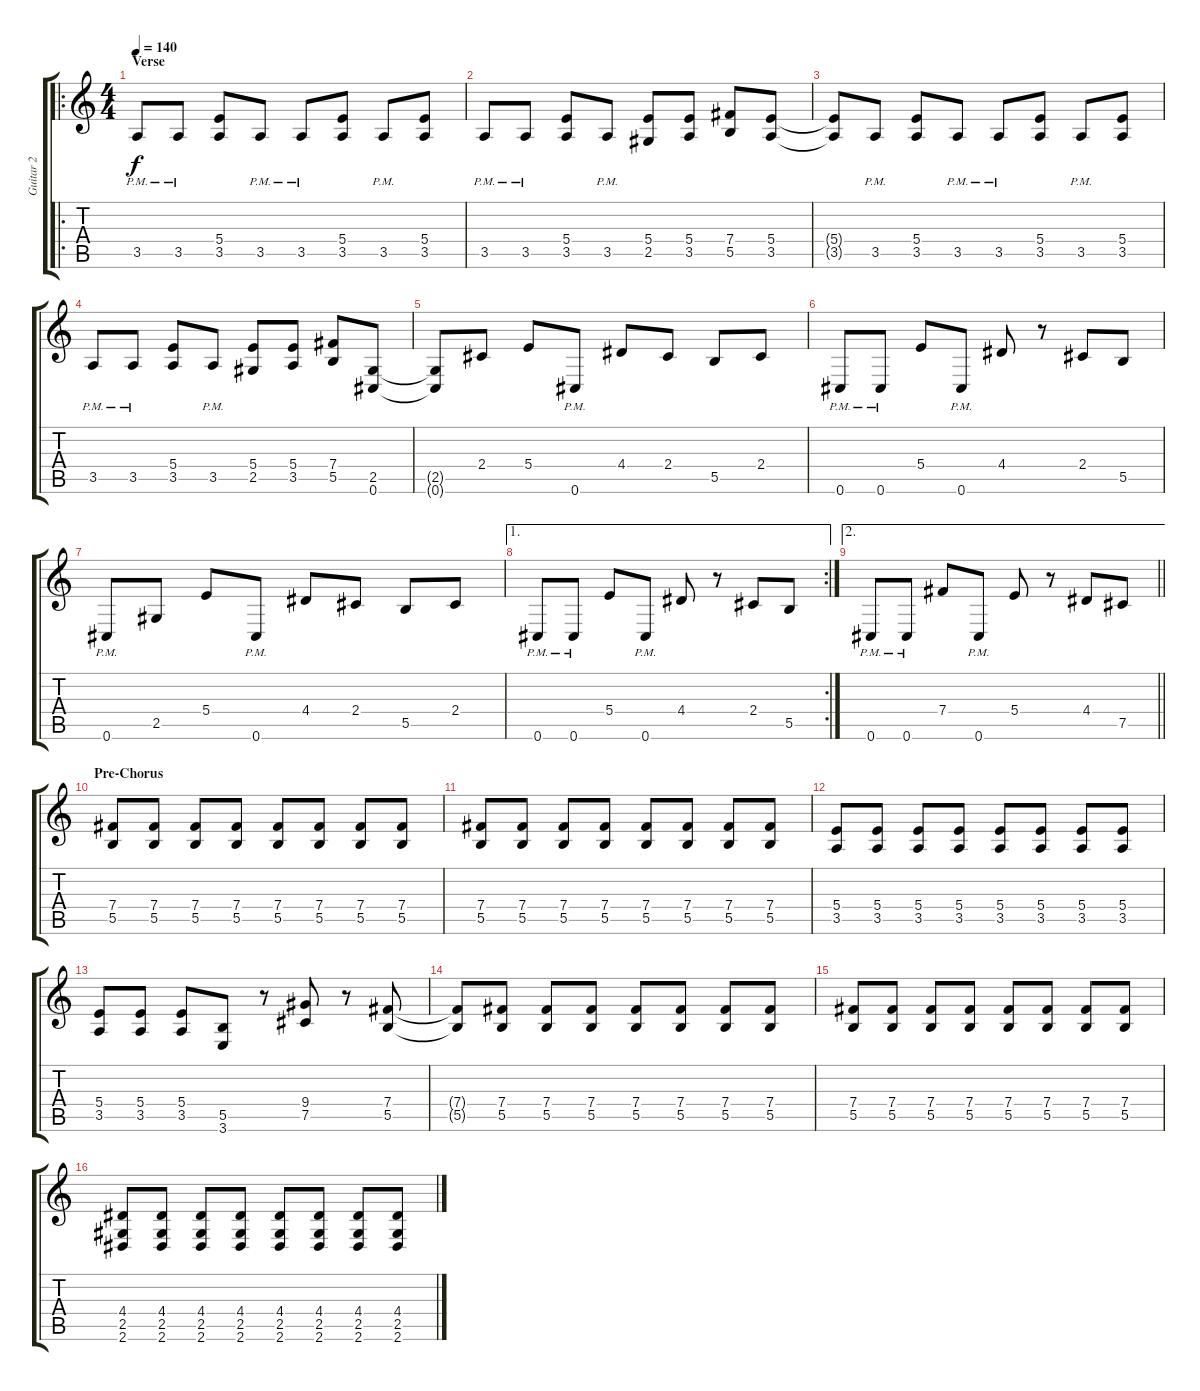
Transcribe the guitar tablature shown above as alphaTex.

\track ("Guitar 2" "Guitar 2") {instrument overdrivenguitar}
\staff {score tabs}
\tuning (Db4 Ab3 E3 B2 Gb2 Db2) {hide}
\ro
\ts (4 4)
\section ("" "Verse")
\tempo 140
\clef g2
\ks c
3.5{pm}.8{dy f} 3.5{pm}.8 (5.4 3.5).8 3.5{pm}.8 3.5{pm}.8 (5.4 3.5).8 3.5{pm}.8 (5.4 3.5).8 |
3.5{pm}.8 3.5{pm}.8 (5.4 3.5).8 3.5{pm}.8 (5.4 2.5).8 (5.4 3.5).8 (7.4 5.5).8 (5.4 3.5).8 |
(5.4{t} 3.5{t}).8 3.5{pm}.8 (5.4 3.5).8 3.5{pm}.8 3.5{pm}.8 (5.4 3.5).8 3.5{pm}.8 (5.4 3.5).8 |
3.5{pm}.8 3.5{pm}.8 (5.4 3.5).8 3.5{pm}.8 (5.4 2.5).8 (5.4 3.5).8 (7.4 5.5).8 (2.5 0.6).8 |
(2.5{t} 0.6{t}).8 2.4.8 5.4.8 0.6{pm}.8 4.4.8 2.4.8 5.5.8 2.4.8 |
0.6{pm}.8 0.6{pm}.8 5.4.8 0.6{pm}.8 4.4.8 r.8 2.4.8 5.5.8 |
0.6{pm}.8 2.5.8 5.4.8 0.6{pm}.8 4.4.8 2.4.8 5.5.8 2.4.8 |
\ae 1
\rc 2
0.6{pm}.8 0.6{pm}.8 5.4.8 0.6{pm}.8 4.4.8 r.8 2.4.8 5.5.8 |
\ae 2
\barLineRight lightlight
0.6{pm}.8 0.6{pm}.8 7.4.8 0.6{pm}.8 5.4.8 r.8 4.4.8 7.5.8 |
\section ("" "Pre-Chorus")
(7.4 5.5).8 (7.4 5.5).8 (7.4 5.5).8 (7.4 5.5).8 (7.4 5.5).8 (7.4 5.5).8 (7.4 5.5).8 (7.4 5.5).8 |
(7.4 5.5).8 (7.4 5.5).8 (7.4 5.5).8 (7.4 5.5).8 (7.4 5.5).8 (7.4 5.5).8 (7.4 5.5).8 (7.4 5.5).8 |
(5.4 3.5).8 (5.4 3.5).8 (5.4 3.5).8 (5.4 3.5).8 (5.4 3.5).8 (5.4 3.5).8 (5.4 3.5).8 (5.4 3.5).8 |
(5.4 3.5).8 (5.4 3.5).8 (5.4 3.5).8 (5.5 3.6).8 r.8 (9.4 7.5).8 r.8 (7.4 5.5).8 |
(7.4{t} 5.5{t}).8 (7.4 5.5).8 (7.4 5.5).8 (7.4 5.5).8 (7.4 5.5).8 (7.4 5.5).8 (7.4 5.5).8 (7.4 5.5).8 |
(7.4 5.5).8 (7.4 5.5).8 (7.4 5.5).8 (7.4 5.5).8 (7.4 5.5).8 (7.4 5.5).8 (7.4 5.5).8 (7.4 5.5).8 |
(4.4 2.5 2.6).8 (4.4 2.5 2.6).8 (4.4 2.5 2.6).8 (4.4 2.5 2.6).8 (4.4 2.5 2.6).8 (4.4 2.5 2.6).8 (4.4 2.5 2.6).8 (4.4 2.5 2.6).8
